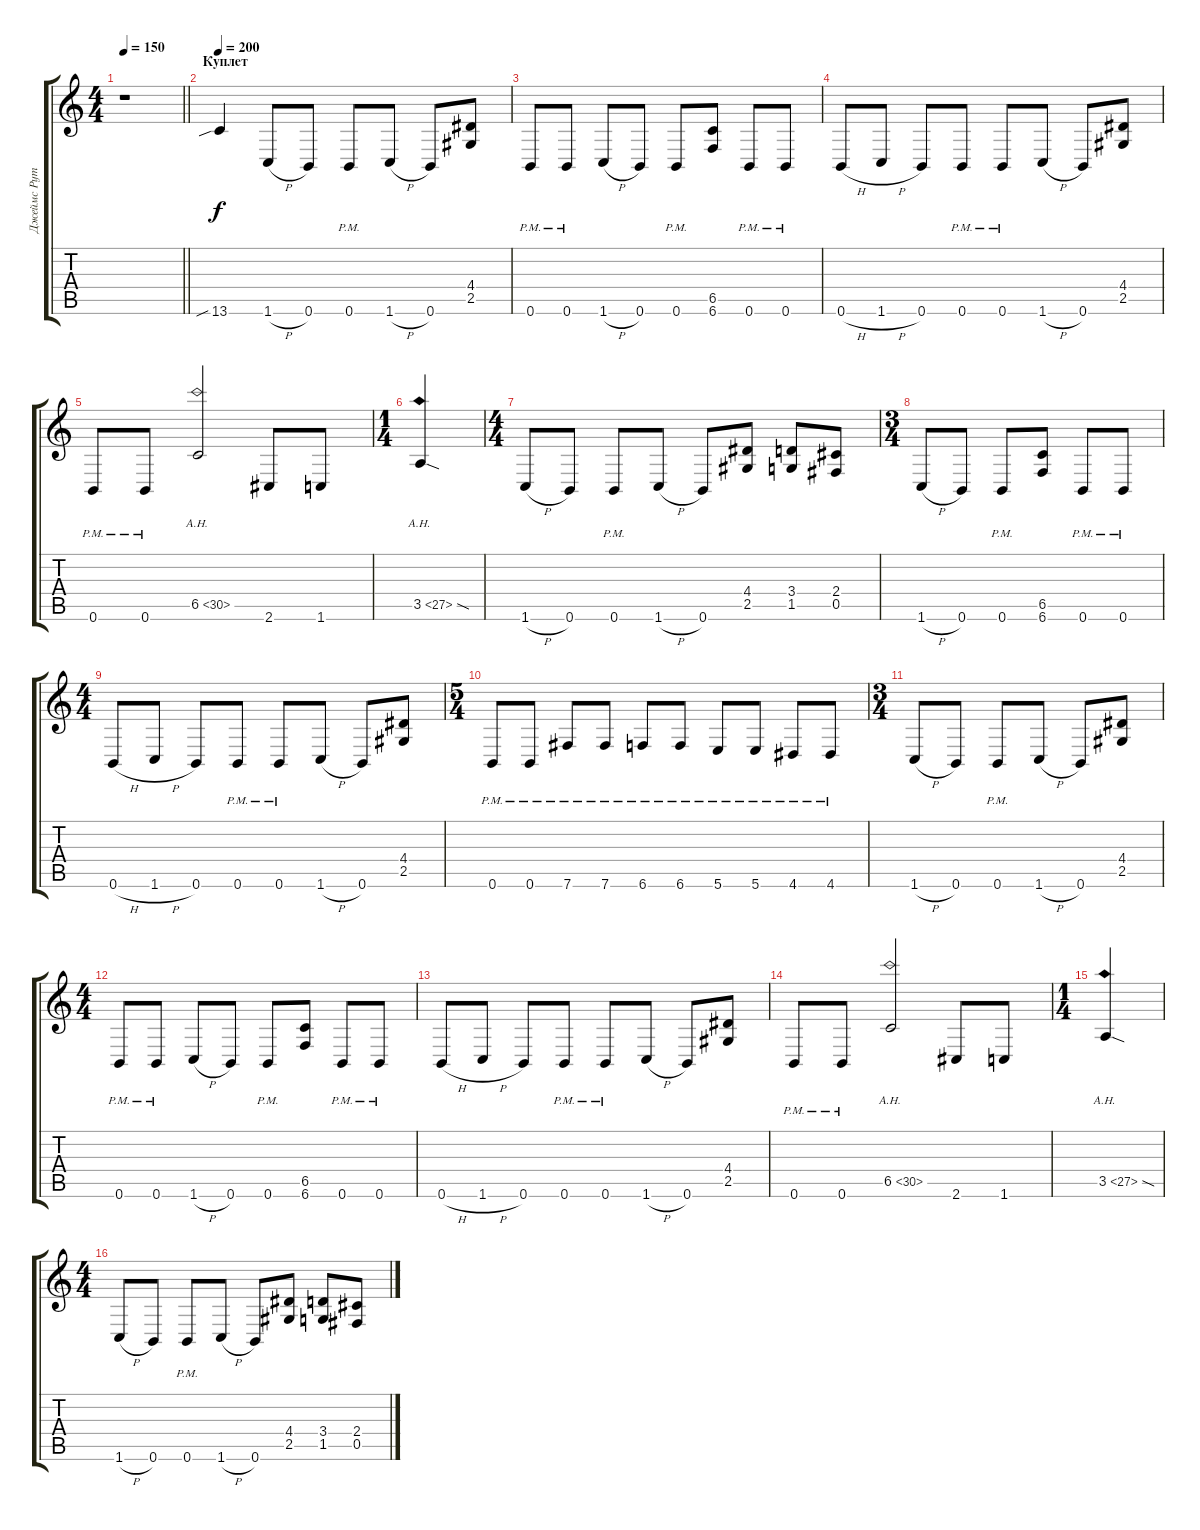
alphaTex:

\track ("Джеймс Рут" "Джеймс Рут") {instrument distortionguitar}
\staff {score tabs}
\tuning (Db4 Ab3 E3 B2 Gb2 B1) {hide}
\ts (4 4)
\tempo 150
\clef g2
\barLineRight lightlight
\ks c
r.1{dy f} |
\section ("" "Куплет")
\tempo 200
13.6{sib}.4 1.6{h}.8 0.6.8 0.6{pm}.8 1.6{h}.8 0.6.8 (4.4 2.5).8 |
0.6{pm}.8 0.6{pm}.8 1.6{h}.8 0.6.8 0.6{pm}.8 (6.5 6.6).8 0.6{pm}.8 0.6{pm}.8 |
0.6{h}.8 1.6{h}.8 0.6.8 0.6{pm}.8 0.6{pm}.8 1.6{h}.8 0.6.8 (4.4 2.5).8 |
0.6{pm}.8 0.6{pm}.8 6.5{ah 24}.2 2.6.8 1.6.8 |
\ts (1 4)
3.5{ah 24 sod}.4 |
\ts (4 4)
1.6{h}.8 0.6.8 0.6{pm}.8 1.6{h}.8 0.6.8 (4.4 2.5).8 (3.4 1.5).8 (2.4 0.5).8 |
\ts (3 4)
1.6{h}.8 0.6.8 0.6{pm}.8 (6.5 6.6).8 0.6{pm}.8 0.6{pm}.8 |
\ts (4 4)
0.6{h}.8 1.6{h}.8 0.6.8 0.6{pm}.8 0.6{pm}.8 1.6{h}.8 0.6.8 (4.4 2.5).8 |
\ts (5 4)
0.6{pm}.8 0.6{pm}.8 7.6{pm}.8 7.6{pm}.8 6.6{pm}.8 6.6{pm}.8 5.6{pm}.8 5.6{pm}.8 4.6{pm}.8 4.6{pm}.8 |
\ts (3 4)
1.6{h}.8 0.6.8 0.6{pm}.8 1.6{h}.8 0.6.8 (4.4 2.5).8 |
\ts (4 4)
0.6{pm}.8 0.6{pm}.8 1.6{h}.8 0.6.8 0.6{pm}.8 (6.5 6.6).8 0.6{pm}.8 0.6{pm}.8 |
0.6{h}.8 1.6{h}.8 0.6.8 0.6{pm}.8 0.6{pm}.8 1.6{h}.8 0.6.8 (4.4 2.5).8 |
0.6{pm}.8 0.6{pm}.8 6.5{ah 24}.2 2.6.8 1.6.8 |
\ts (1 4)
3.5{ah 24 sod}.4 |
\ts (4 4)
1.6{h}.8 0.6.8 0.6{pm}.8 1.6{h}.8 0.6.8 (4.4 2.5).8 (3.4 1.5).8 (2.4 0.5).8
